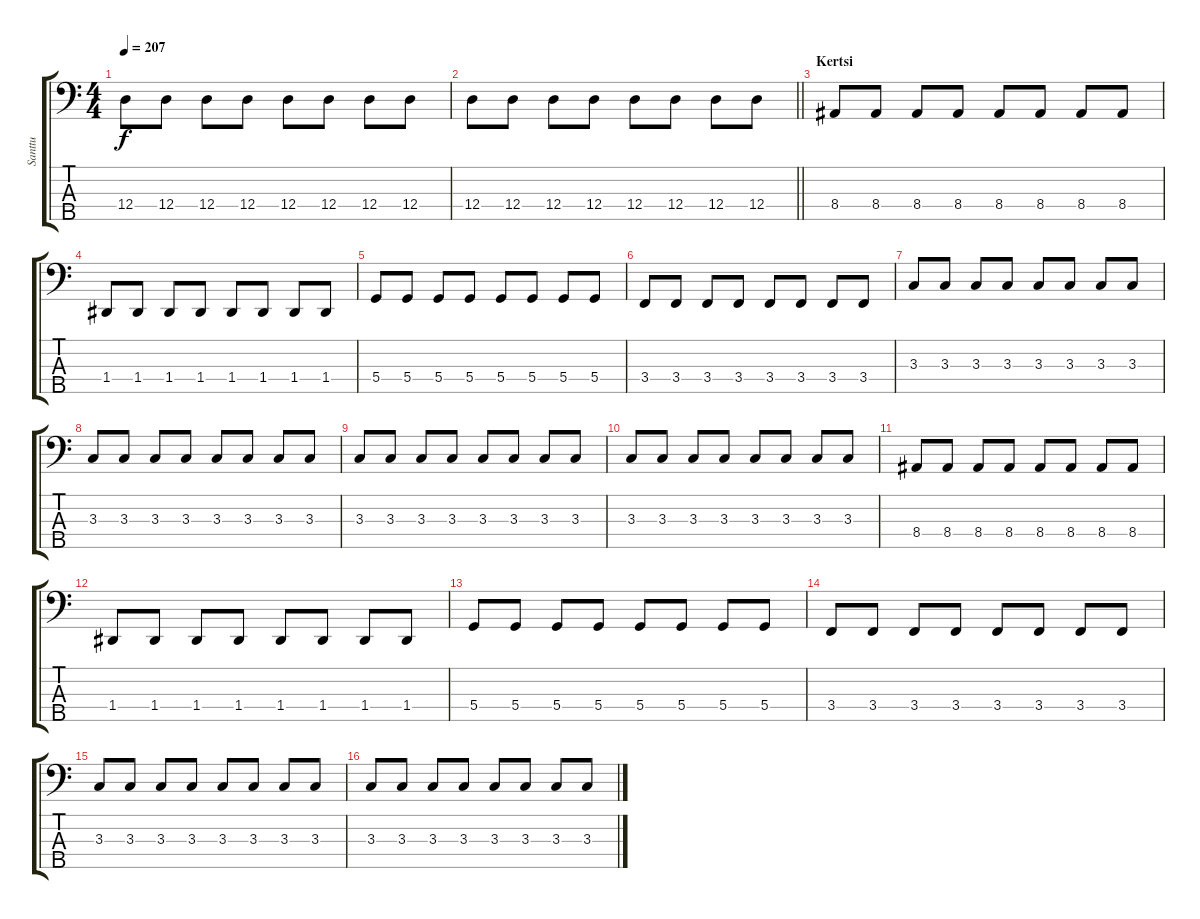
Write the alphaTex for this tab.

\track ("Santtu" "Santtu") {instrument electricbasspick}
\staff {score tabs}
\tuning (G2 D2 A1 D1 A0) {hide}
\ts (4 4)
\tempo 207
\clef f4
\ks c
12.4.8{dy f} 12.4.8 12.4.8 12.4.8 12.4.8 12.4.8 12.4.8 12.4.8 |
\barLineRight lightlight
12.4.8 12.4.8 12.4.8 12.4.8 12.4.8 12.4.8 12.4.8 12.4.8 |
\section ("" "Kertsi")
8.4.8 8.4.8 8.4.8 8.4.8 8.4.8 8.4.8 8.4.8 8.4.8 |
1.4.8 1.4.8 1.4.8 1.4.8 1.4.8 1.4.8 1.4.8 1.4.8 |
5.4.8 5.4.8 5.4.8 5.4.8 5.4.8 5.4.8 5.4.8 5.4.8 |
3.4.8 3.4.8 3.4.8 3.4.8 3.4.8 3.4.8 3.4.8 3.4.8 |
3.3.8 3.3.8 3.3.8 3.3.8 3.3.8 3.3.8 3.3.8 3.3.8 |
3.3.8 3.3.8 3.3.8 3.3.8 3.3.8 3.3.8 3.3.8 3.3.8 |
3.3.8 3.3.8 3.3.8 3.3.8 3.3.8 3.3.8 3.3.8 3.3.8 |
3.3.8 3.3.8 3.3.8 3.3.8 3.3.8 3.3.8 3.3.8 3.3.8 |
8.4.8 8.4.8 8.4.8 8.4.8 8.4.8 8.4.8 8.4.8 8.4.8 |
1.4.8 1.4.8 1.4.8 1.4.8 1.4.8 1.4.8 1.4.8 1.4.8 |
5.4.8 5.4.8 5.4.8 5.4.8 5.4.8 5.4.8 5.4.8 5.4.8 |
3.4.8 3.4.8 3.4.8 3.4.8 3.4.8 3.4.8 3.4.8 3.4.8 |
3.3.8 3.3.8 3.3.8 3.3.8 3.3.8 3.3.8 3.3.8 3.3.8 |
3.3.8 3.3.8 3.3.8 3.3.8 3.3.8 3.3.8 3.3.8 3.3.8
